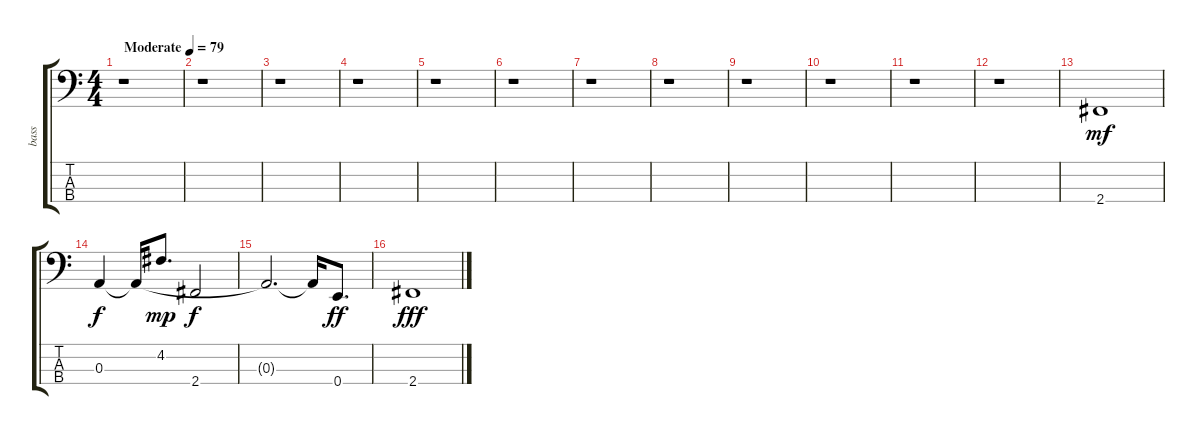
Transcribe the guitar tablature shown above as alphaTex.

\track ("bass" "bass") {instrument acousticbass}
\staff {score tabs}
\tuning (G2 D2 A1 E1) {hide}
\ts (4 4)
\tempo (79 "Moderate")
\clef f4
\ks c
r.1{dy mf instrument acousticbass} |
r.1 |
r.1 |
r.1 |
r.1 |
r.1 |
r.1 |
r.1 |
r.1 |
r.1 |
r.1 |
r.1 |
2.4.1 |
0.3.4{dy f} 0.3{t}.16 4.2.8{d dy mp} 2.4.2{dy f} |
0.3{t}.2{d} 0.3{t}.16 0.4.8{d dy ff} |
2.4.1{dy fff}
